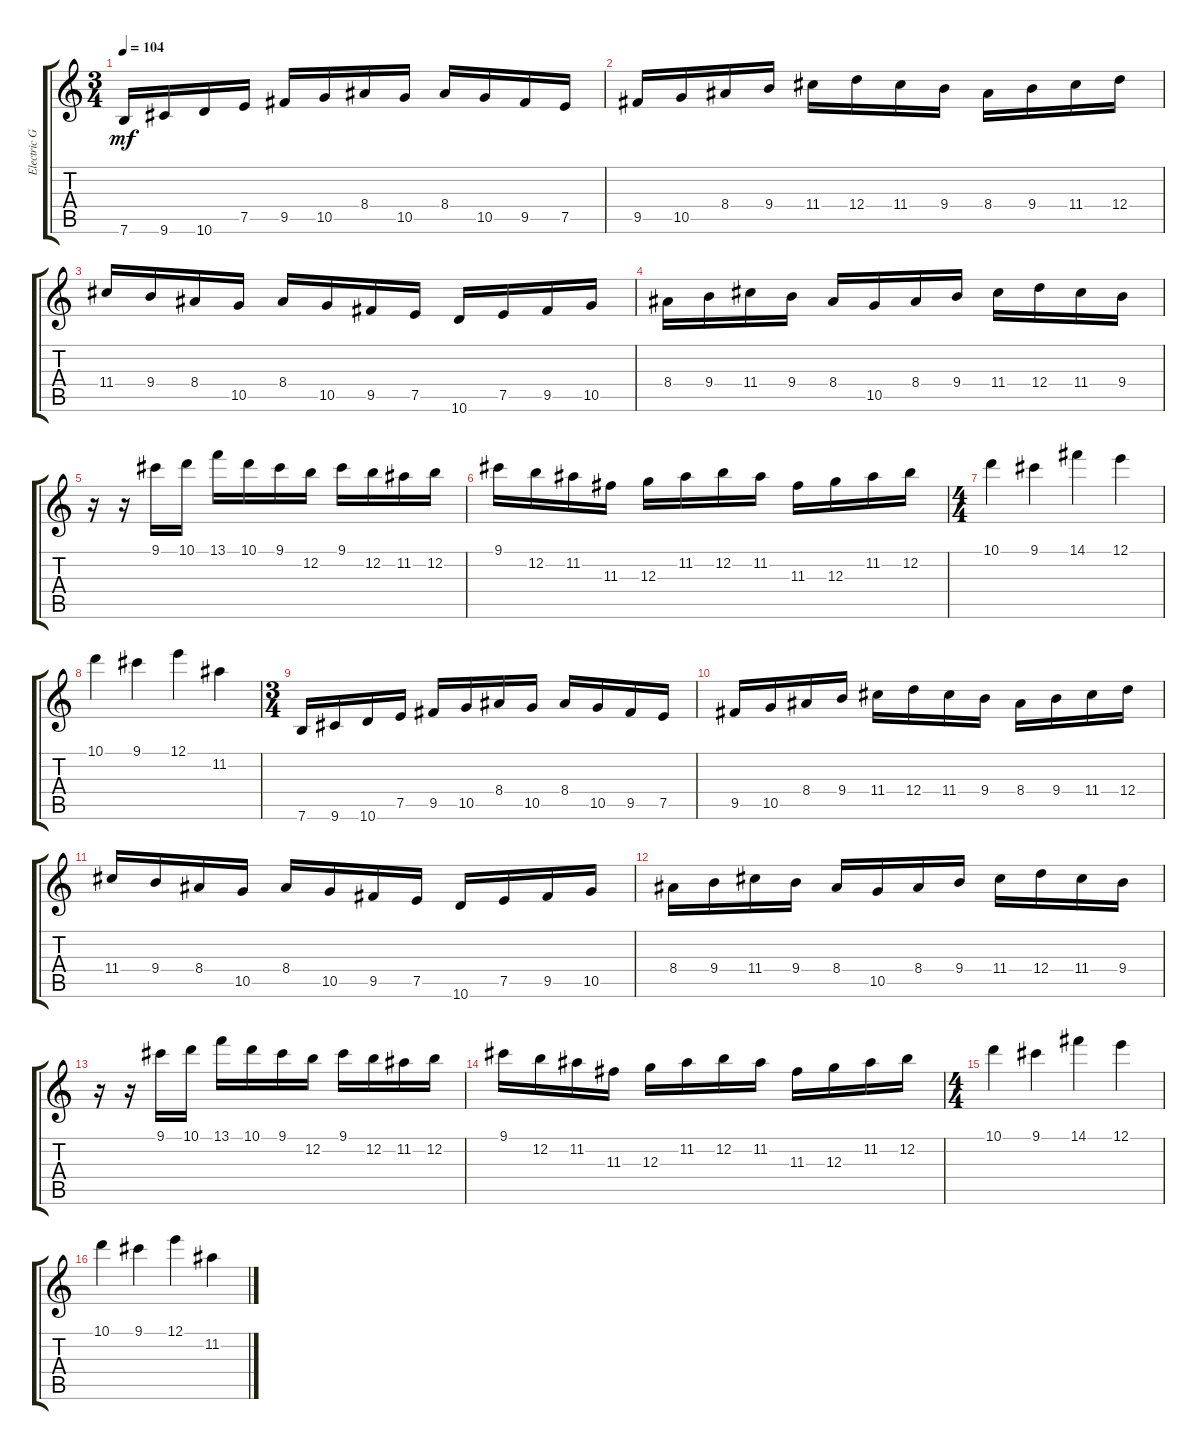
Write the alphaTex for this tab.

\track ("Electric Guitar" "Electric G") {instrument overdrivenguitar}
\staff {score tabs}
\tuning (E4 B3 G3 D3 A2 E2) {hide}
\ts (3 4)
\tempo 104
\clef g2
\ks c
7.6.16{dy mf} 9.6.16 10.6.16 7.5.16 9.5.16 10.5.16 8.4.16 10.5.16 8.4.16 10.5.16 9.5.16 7.5.16 |
9.5.16 10.5.16 8.4.16 9.4.16 11.4.16 12.4.16 11.4.16 9.4.16 8.4.16 9.4.16 11.4.16 12.4.16 |
11.4.16 9.4.16 8.4.16 10.5.16 8.4.16 10.5.16 9.5.16 7.5.16 10.6.16 7.5.16 9.5.16 10.5.16 |
8.4.16 9.4.16 11.4.16 9.4.16 8.4.16 10.5.16 8.4.16 9.4.16 11.4.16 12.4.16 11.4.16 9.4.16 |
r.16 r.16 9.1.16 10.1.16 13.1.16 10.1.16 9.1.16 12.2.16 9.1.16 12.2.16 11.2.16 12.2.16 |
9.1.16 12.2.16 11.2.16 11.3.16 12.3.16 11.2.16 12.2.16 11.2.16 11.3.16 12.3.16 11.2.16 12.2.16 |
\ts (4 4)
10.1.4 9.1.4 14.1.4 12.1.4 |
10.1.4 9.1.4 12.1.4 11.2.4 |
\ts (3 4)
7.6.16 9.6.16 10.6.16 7.5.16 9.5.16 10.5.16 8.4.16 10.5.16 8.4.16 10.5.16 9.5.16 7.5.16 |
9.5.16 10.5.16 8.4.16 9.4.16 11.4.16 12.4.16 11.4.16 9.4.16 8.4.16 9.4.16 11.4.16 12.4.16 |
11.4.16 9.4.16 8.4.16 10.5.16 8.4.16 10.5.16 9.5.16 7.5.16 10.6.16 7.5.16 9.5.16 10.5.16 |
8.4.16 9.4.16 11.4.16 9.4.16 8.4.16 10.5.16 8.4.16 9.4.16 11.4.16 12.4.16 11.4.16 9.4.16 |
r.16 r.16 9.1.16 10.1.16 13.1.16 10.1.16 9.1.16 12.2.16 9.1.16 12.2.16 11.2.16 12.2.16 |
9.1.16 12.2.16 11.2.16 11.3.16 12.3.16 11.2.16 12.2.16 11.2.16 11.3.16 12.3.16 11.2.16 12.2.16 |
\ts (4 4)
10.1.4 9.1.4 14.1.4 12.1.4 |
10.1.4 9.1.4 12.1.4 11.2.4
